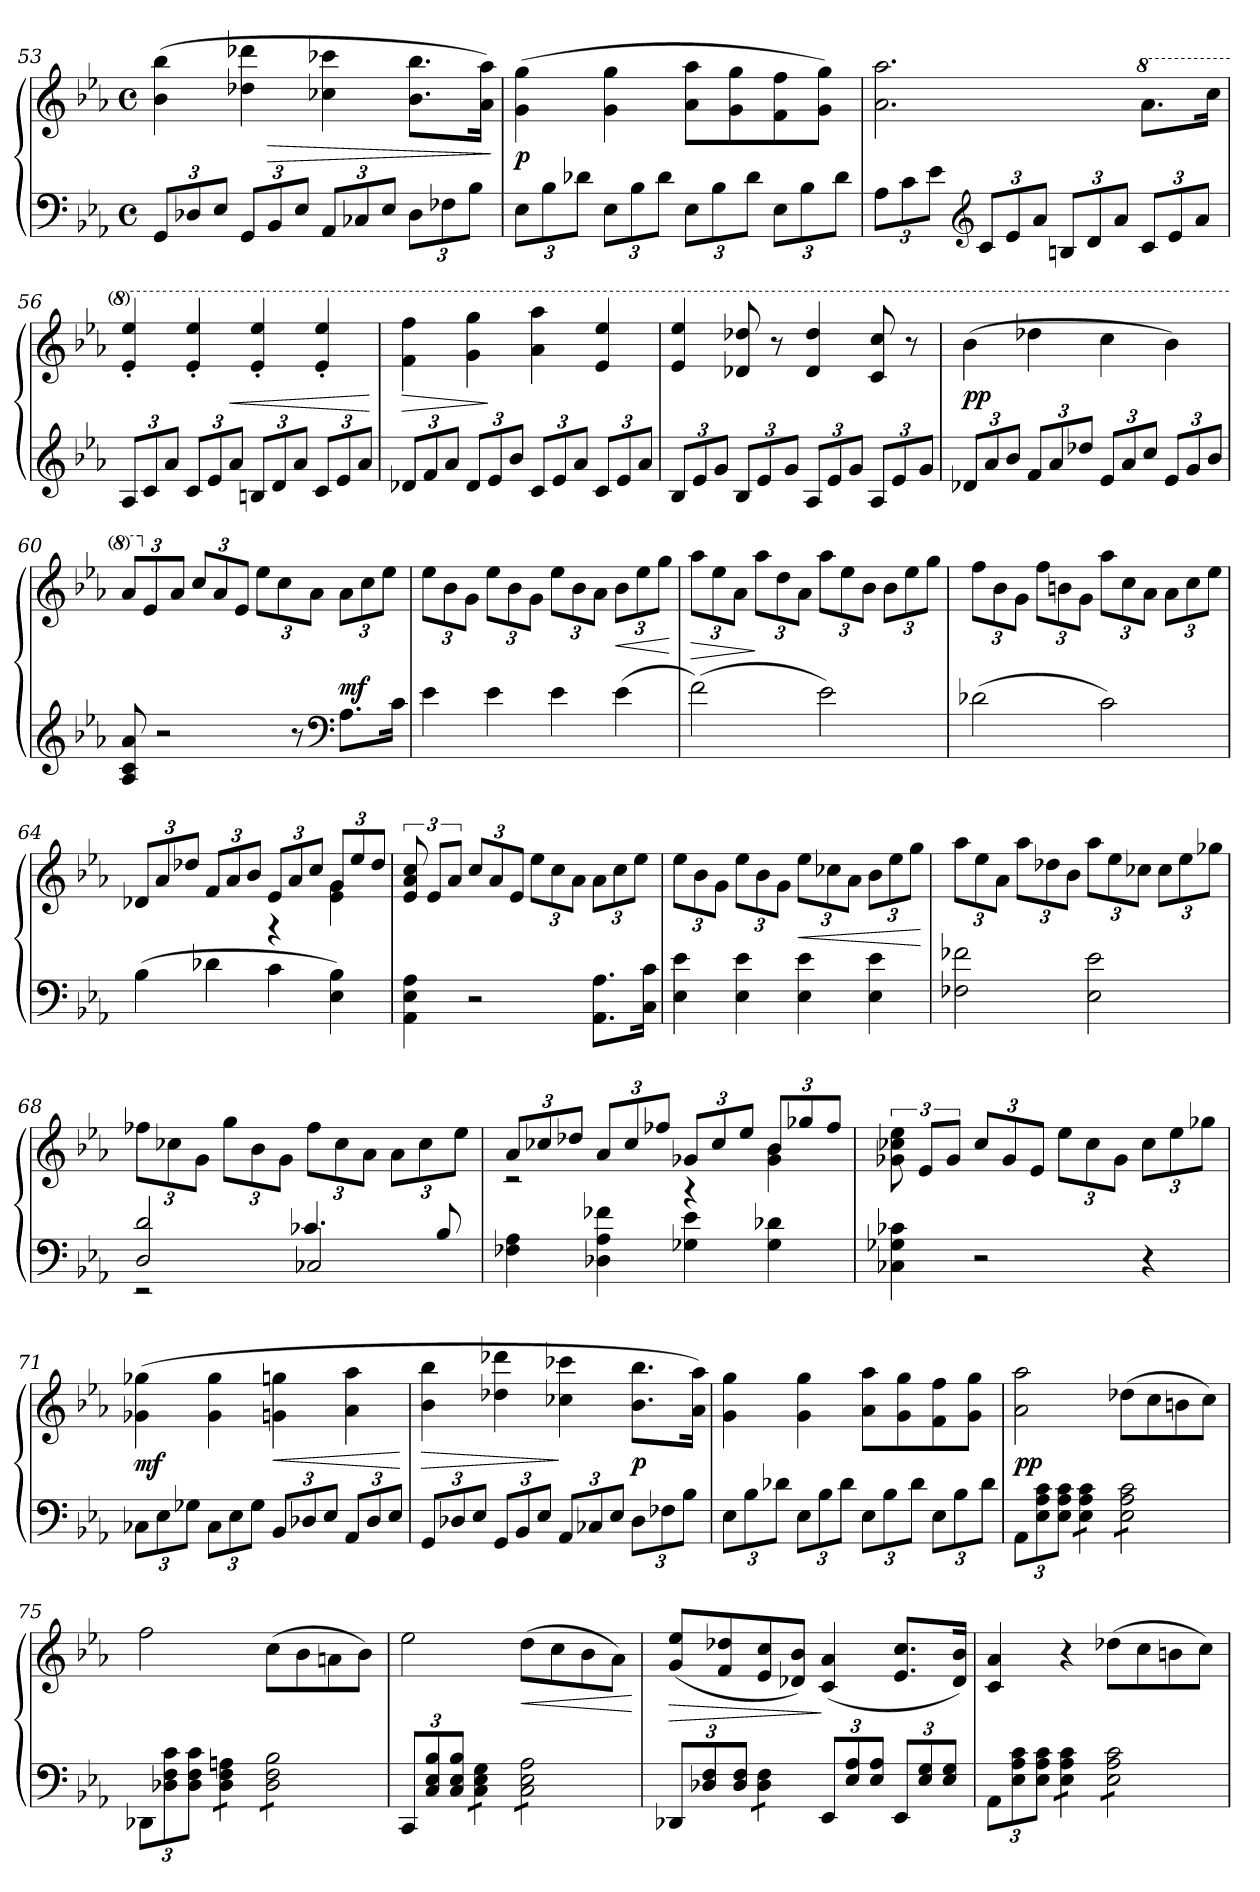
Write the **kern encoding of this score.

**kern	**kern	**dynam
*part1	*part1	*part1
*staff2	*staff1	*staff1/2
*clefF4	*clefG2	*
*k[b-e-a-]	*k[b-e-a-]	*
*M4/4	*M4/4	*
*met(c)	*met(c)	*
=53	=53	=53
12GGL	(4b-\ 4bb-\	.
12D-X	.	.
12E-J	.	.
12GGL	4dd-X\ 4ddd-X\	.
!	!	!LO:HP:a=2
12BB-	.	>
12E-J	.	.
12AA-L	4cc-X\ 4ccc-X\	.
12C-X	.	.
12E-J	.	.
12D-L	8.b- 8.bb-L	.
12F-X	.	.
12B-J	.	.
.	16a- 16aa-Jk)	.
.	.	]
=54	=54	=54
12E-L	(4g\ 4gg\	p
12B-	.	.
12d-XJ	.	.
12E-L	4g\ 4gg\	.
12B-	.	.
12d-J	.	.
12E-L	8a- 8aa-L	.
12B-	.	.
.	8g 8gg	.
12d-J	.	.
12E-L	8f 8ff	.
12B-	.	.
.	8g 8ggJ)	.
12d-J	.	.
!!LO:LB:g=z
=55	=55	=55
12A-L	2.a-\ 2.aa-\	.
12c	.	.
12e-J	.	.
*clefG2	*	*
12cL	.	.
12e-	.	.
12a-J	.	.
12BnL	.	.
12d	.	.
12a-J	.	.
*	*8va	*
12cL	8.aa-L	.
12e-	.	.
12a-J	.	.
.	16cccJk	.
=56	=56	=56
12A-L	4ee-'/ 4eee-'/	.
12c	.	.
12a-J	.	.
12cL	4ee-'/ 4eee-'/	.
12e-	.	.
!	!	!LO:HP:a=2
12a-J	.	<
12BnL	4ee-'/ 4eee-'/	.
12d	.	.
12a-J	.	.
12cL	4ee-'/ 4eee-'/	.
12e-	.	.
12a-J	.	.
.	.	[
=57	=57	=57
!	!	!LO:HP:a=2
12d-XL	4ff\ 4fff\	>
12f	.	.
12a-J	.	.
12d-L	4gg\ 4ggg\	.
12e-	.	]
12b-J	.	.
12cL	4aa-\ 4aaa-\	.
12e-	.	.
12a-J	.	.
12cL	4ee-/ 4eee-/	.
12e-	.	.
12a-J	.	.
!!LO:LB:g=z
=58	=58	=58
12B-L	4ee-/ 4eee-/	.
12e-	.	.
12gJ	.	.
12B-L	8dd-X/ 8ddd-X/	.
12e-	.	.
.	8r	.
12gJ	.	.
12A-L	4dd-/ 4ddd-/	.
12e-	.	.
12gJ	.	.
12A-L	8cc/ 8ccc/	.
12e-	.	.
.	8r	.
12gJ	.	.
=59	=59	=59
12d-XL	(4bb-\	pp
12a-	.	.
12b-J	.	.
12fL	4ddd-X\	.
12a-	.	.
12dd-XJ	.	.
12e-L	4ccc\	.
12a-	.	.
12ccJ	.	.
12e-L	4bb-\)	.
12g	.	.
12b-J	.	.
=60	=60	=60
8A-/ 8c/ 8a-/	12aa-L	.
*	*X8va	*
.	12e-	.
2r	.	.
.	12a-J	.
.	12ccL	.
.	12a-	.
.	12e-J	.
.	12ee-L	.
.	12cc	.
8r	.	.
.	12a-J	.
*clefF4	*	*
!	!	!LO:DY:a=2
8.A-L	12a-L	mf
.	12cc	.
.	12ee-J	.
16cJk	.	.
!!LO:LB:g=z
=61	=61	=61
4e-\	12ee-L	.
.	12b-	.
.	12gJ	.
4e-\	12ee-L	.
.	12b-	.
.	12gJ	.
4e-\	12ee-L	.
.	12b-	.
.	12a-J	.
!	!	!LO:HP:b
(4e-\	12b-L	<
.	12ee-	.
.	12ggJ	.
.	.	[
=62	=62	=62
!	!	!LO:HP:b
(2f\)	12aa-L	>
.	12ee-	.
.	12a-J	.
.	12aa-L	]
.	12dd	.
.	12a-J	.
2e-\)	12aa-L	.
.	12ee-	.
.	12b-J	.
.	12b-L	.
.	12ee-	.
.	12ggJ	.
=63	=63	=63
(2d-X\	12ffL	.
.	12b-	.
.	12gJ	.
.	12ffL	.
.	12bn	.
.	12gJ	.
2c\)	12aa-L	.
.	12cc	.
.	12a-J	.
.	12a-L	.
.	12cc	.
.	12ee-J	.
!!LO:PB:g=z
=64	=64	=64
*	*^	*
(4B-\	12d-XL	2ryy	.
.	12a-	.	.
.	12dd-XJ	.	.
4d-X\	12fL	.	.
.	12a-	.	.
.	12b-J	.	.
4c\	12e-L	4r	.
.	12a-	.	.
.	12ccJ	.	.
4E-\ 4B-\)	12gL	4e-\ 4g\	.
.	12ee-	.	.
.	12dd-J	.	.
*	*v	*v	*
=65	=65	=65
4AA-\ 4E-\ 4A-\	12e-/ 12a-/ 12cc/	.
.	12e-L	.
.	12a-J	.
2r	12ccL	.
.	12a-	.
.	12e-J	.
.	12ee-L	.
.	12cc	.
.	12a-J	.
8.AA- 8.A-L	12a-L	.
.	12cc	.
.	12ee-J	.
16C 16cJk	.	.
=66	=66	=66
4E-\ 4e-\	12ee-L	.
.	12b-	.
.	12gJ	.
4E-\ 4e-\	12ee-L	.
.	12b-	.
.	12gJ	.
!	!	!LO:HP:b
4E-\ 4e-\	12ee-L	<
.	12cc-X	.
.	12a-J	.
4E-\ 4e-\	12b-L	.
.	12ee-	.
.	12ggJ	.
.	.	[
!!LO:LB:g=z
=67	=67	=67
2F-X\ 2f-X\	12aa-L	.
.	12ee-	.
.	12a-J	.
.	12aa-L	.
.	12dd-X	.
.	12b-J	.
2E-\ 2e-\	12aa-L	.
.	12ee-	.
.	12cc-XJ	.
.	12cc-L	.
.	12ee-	.
.	12gg-XJ	.
=68	=68	=68
*^	*	*
2D/ 2d/	2r	12ff-XL	.
.	.	12cc-X	.
.	.	12gJ	.
.	.	12ggL	.
.	.	12b-	.
.	.	12gJ	.
2C-X/	4.c-X/	12ff-L	.
.	.	12cc-	.
.	.	12a-J	.
.	.	12a-L	.
.	.	12cc-	.
.	8B-/	.	.
.	.	12ee-J	.
*v	*v	*	*
=69	=69	=69
*	*^	*
4F-X\ 4A-\	12a-L	2r	.
.	12cc-X	.	.
.	12dd-XJ	.	.
4D-X\ 4A-\ 4f-X\	12a-L	.	.
.	12cc-	.	.
.	12ff-XJ	.	.
4G-X\ 4e-\	12g-XL	4r	.
.	12cc-	.	.
.	12ee-J	.	.
4G-\ 4d-X\	12b-L	4g-\ 4b-\	.
.	12gg-X	.	.
.	12ff-J	.	.
*	*v	*v	*
!!LO:LB:g=z
=70	=70	=70
4C-X\ 4G-X\ 4c-X\	12g-X\ 12cc-X\ 12ee-\	.
.	12e-L	.
.	12g-J	.
2r	12cc-L	.
.	12g-	.
.	12e-J	.
.	12ee-L	.
.	12cc-	.
.	12g-J	.
4r	12cc-L	.
.	12ee-	.
.	12gg-XJ	.
=71	=71	=71
12C-XL	(4g-X\ 4gg-X\	mf
12E-	.	.
12G-XJ	.	.
12C-L	4g-\ 4gg-\	.
12E-	.	.
12G-J	.	.
!	!	!LO:HP:b
12BB-L	4gn\ 4ggn\	<
12D-X	.	.
12E-J	.	.
12AA-L	4a-\ 4aa-\	.
12D-	.	.
12E-J	.	.
.	.	[
=72	=72	=72
!	!	!LO:HP:a=2
12GGL	4b-\ 4bb-\	>
12D-X	.	.
12E-J	.	.
12GGL	4dd-X\ 4ddd-X\	.
12BB-	.	.
12E-J	.	.
12AA-L	4cc-X\ 4ccc-X\	]
12C-X	.	.
12E-J	.	.
12D-L	8.b- 8.bb-L	p
12F-X	.	.
12B-J	.	.
.	16a- 16aa-Jk)	.
!!LO:LB:g=z
=73	=73	=73
12E-L	4g\ 4gg\	.
12B-	.	.
12d-XJ	.	.
12E-L	4g\ 4gg\	.
12B-	.	.
12d-J	.	.
12E-L	8a- 8aa-L	.
12B-	.	.
.	8g 8gg	.
12d-J	.	.
12E-L	8f 8ff	.
12B-	.	.
.	8g 8ggJ	.
12d-J	.	.
=74	=74	=74
12AA-L	2a-\ 2aa-\	pp
12E- 12A- 12c	.	.
12E- 12A- 12cJ	.	.
*tremolo	*	*
12E-\ 12A-\ 12c\L	.	.
12E-\ 12A-\ 12c\	.	.
12E-\ 12A-\ 12c\J	.	.
12E-\ 12A-\ 12c\L	(8dd-XL	.
12E-\ 12A-\ 12c\	.	.
.	8cc	.
12E-\ 12A-\ 12c\	.	.
12E-\ 12A-\ 12c\	8bn	.
12E-\ 12A-\ 12c\	.	.
.	8ccJ)	.
12E-\ 12A-\ 12c\J	.	.
*Xtremolo	*	*
=75	=75	=75
12DD-XL	(2ff\	.
12D-X 12F 12c	.	.
12D- 12F 12cJ	.	.
*tremolo	*	*
12D-\ 12F\ 12An\L	.	.
12D-\ 12F\ 12An\	.	.
12D-\ 12F\ 12An\J	.	.
12D-\ 12F\ 12B-\L	(8ccL	.
12D-\ 12F\ 12B-\	.	.
.	8b-	.
12D-\ 12F\ 12B-\	.	.
12D-\ 12F\ 12B-\	8an	.
12D-\ 12F\ 12B-\	.	.
.	8b-J)	.
12D-\ 12F\ 12B-\J	.	.
*Xtremolo	*	*
=76	=76	=76
12CCL	(2ee-\	.
12C 12E- 12B-	.	.
12C 12E- 12B-J	.	.
*tremolo	*	*
12C\ 12E-\ 12G\L	.	.
12C\ 12E-\ 12G\	.	.
12C\ 12E-\ 12G\J	.	.
!	!	!LO:HP:b
12C\ 12E-\ 12A-\L	(8ddL	<
12C\ 12E-\ 12A-\	.	.
.	8cc	.
12C\ 12E-\ 12A-\	.	.
12C\ 12E-\ 12A-\	8b-	.
12C\ 12E-\ 12A-\	.	.
.	8a-J)	.
12C\ 12E-\ 12A-\J	.	.
*Xtremolo	*	*
.	.	[
!!LO:LB:g=z
=77	=77	=77
!	!	!LO:HP:b
12DD-XL	(8g 8ee-L	>
12D-X 12F	.	.
.	8f 8dd-X	.
12D- 12FJ	.	.
*tremolo	*	*
12D-\ 12F\L	8e- 8cc	.
12D-\ 12F\	.	.
.	8d-X 8b-J)	.
12D-\ 12F\J	.	.
*Xtremolo	*	*
12EE-L	(4c/ 4a-/	]
12E- 12A-	.	.
12E- 12A-J	.	.
12EE-L	8.e- 8.ccL	.
12E- 12G	.	.
12E- 12GJ	.	.
.	16d- 16b-Jk)	.
=78	=78	=78
12AA-L	4c/ 4a-/	.
12E- 12A- 12c	.	.
12E- 12A- 12cJ	.	.
*tremolo	*	*
12E-\ 12A-\ 12c\L	4r	.
12E-\ 12A-\ 12c\	.	.
12E-\ 12A-\ 12c\J	.	.
12E-\ 12A-\ 12c\L	(8dd-XL	.
12E-\ 12A-\ 12c\	.	.
.	8cc	.
12E-\ 12A-\ 12c\	.	.
12E-\ 12A-\ 12c\	8bn	.
12E-\ 12A-\ 12c\	.	.
.	8ccJ)	.
12E-\ 12A-\ 12c\J	.	.
*Xtremolo	*	*
=	=	=
*-	*-	*-
